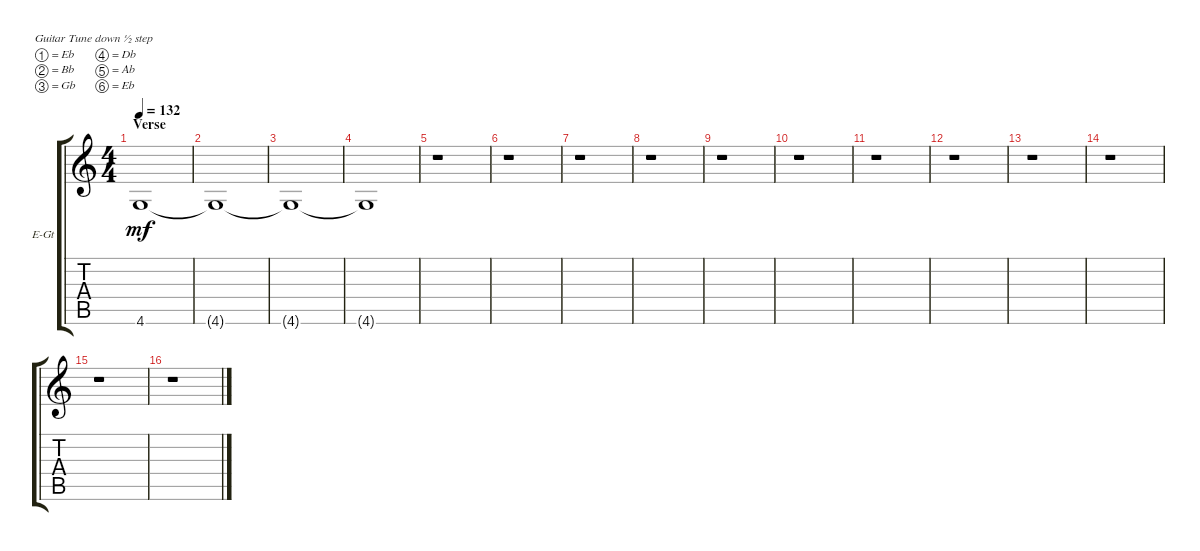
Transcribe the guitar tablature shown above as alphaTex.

\defaultSystemsLayout 4
\bracketExtendMode groupsimilarinstruments
\firstSystemTrackNameOrientation horizontal
\otherSystemsTrackNameOrientation horizontal
\track ("Distorted Guitar (Left)" "E-Gt") {instrument distortionguitar}
\staff {score tabs}
\tuning (Eb4 Bb3 Gb3 Db3 Ab2 Eb2)
\ts (4 4)
\section ("" "Verse")
\tempo 132
\clef g2
\ks c
4.6.1{dy mf} |
4.6{t}.1 |
4.6{t}.1 |
4.6{t}.1 |
r.1 |
r.1 |
r.1 |
r.1 |
r.1 |
r.1 |
r.1 |
r.1 |
r.1 |
r.1 |
r.1 |
r.1
